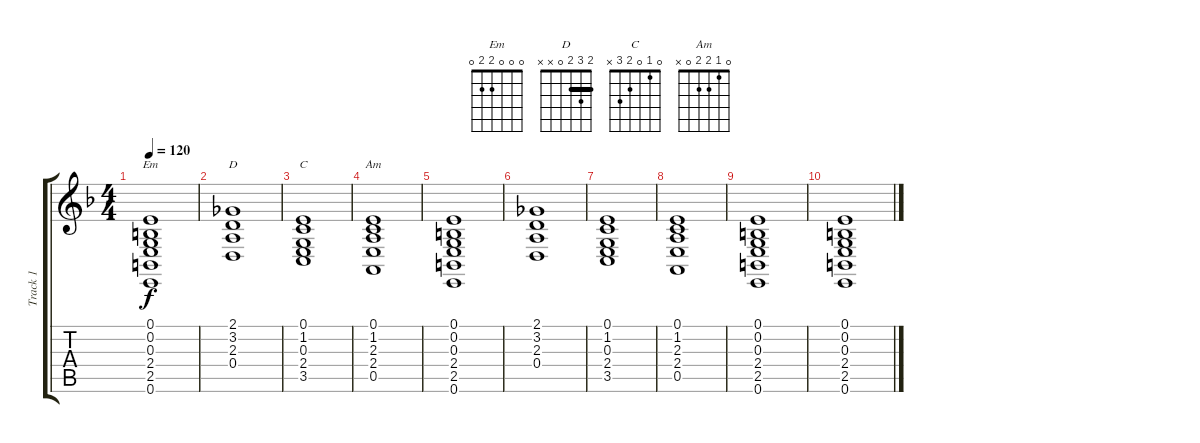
\track ("Track 1" "Track 1") {instrument drawbarorgan}
\staff {score tabs}
\tuning (E4 B3 G3 D3 A2 E2) {hide}
\chord ("Em" 0 0 0 2 2 0)
\chord ("D" 2 3 2 0 x x) {barre 2}
\chord ("C" 0 1 0 2 3 x)
\chord ("Am" 0 1 2 2 0 x)
\ts (4 4)
\tempo 120
\clef g2
\ks f
(0.1 0.2 0.3 2.4 2.5 0.6).1{ch "Em" dy f} |
(2.1 3.2 2.3 0.4).1{ch "D"} |
(0.1 1.2 0.3 2.4 3.5).1{ch "C"} |
(0.1 1.2 2.3 2.4 0.5).1{ch "Am"} |
(0.1 0.2 0.3 2.4 2.5 0.6).1 |
(2.1 3.2 2.3 0.4).1 |
(0.1 1.2 0.3 2.4 3.5).1 |
(0.1 1.2 2.3 2.4 0.5).1 |
(0.1 0.2 0.3 2.4 2.5 0.6).1 |
(0.1 0.2 0.3 2.4 2.5 0.6).1
